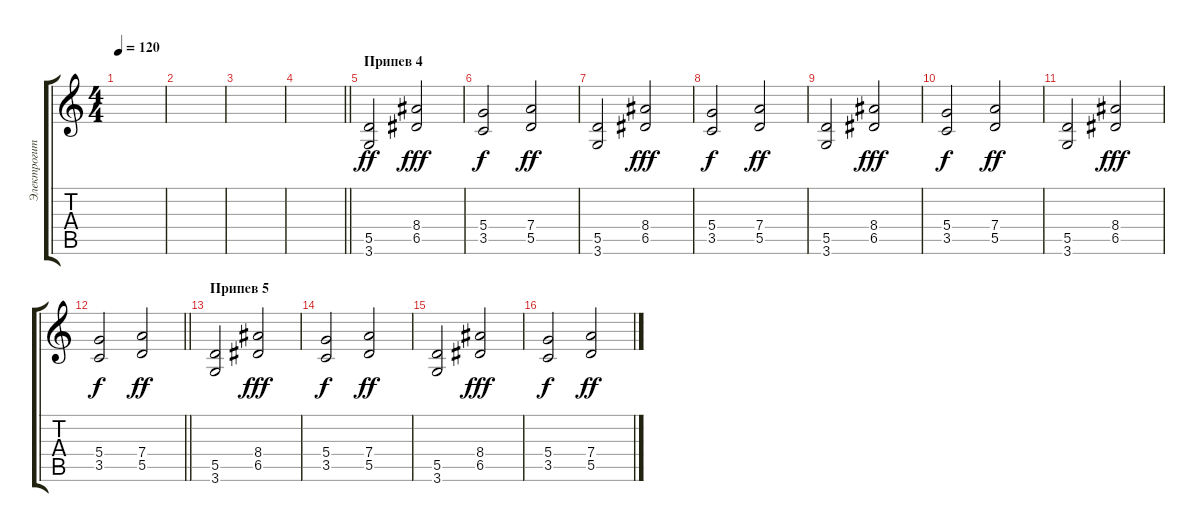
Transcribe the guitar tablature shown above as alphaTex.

\track ("Электрогитара" "Электрогит") {instrument electricguitarclean}
\staff {score tabs}
\tuning (E4 B3 G3 D3 A2 E2) {hide}
\ts (4 4)
\tempo 120
\clef g2
\ks c
|
|
|
\barLineRight lightlight
|
\section ("" "Припев 4")
(5.5 3.6).2{dy ff volume 11 balance 16 instrument distortionguitar} (8.4 6.5).2{dy fff} |
(5.4 3.5).2{dy f} (7.4 5.5).2{dy ff} |
(5.5 3.6).2 (8.4 6.5).2{dy fff} |
(5.4 3.5).2{dy f} (7.4 5.5).2{dy ff} |
(5.5 3.6).2 (8.4 6.5).2{dy fff} |
(5.4 3.5).2{dy f} (7.4 5.5).2{dy ff} |
(5.5 3.6).2 (8.4 6.5).2{dy fff} |
\barLineRight lightlight
(5.4 3.5).2{dy f} (7.4 5.5).2{dy ff} |
\section ("" "Припев 5")
(5.5 3.6).2{volume 11 balance 16 instrument distortionguitar} (8.4 6.5).2{dy fff} |
(5.4 3.5).2{dy f} (7.4 5.5).2{dy ff} |
(5.5 3.6).2 (8.4 6.5).2{dy fff} |
(5.4 3.5).2{dy f} (7.4 5.5).2{dy ff}
